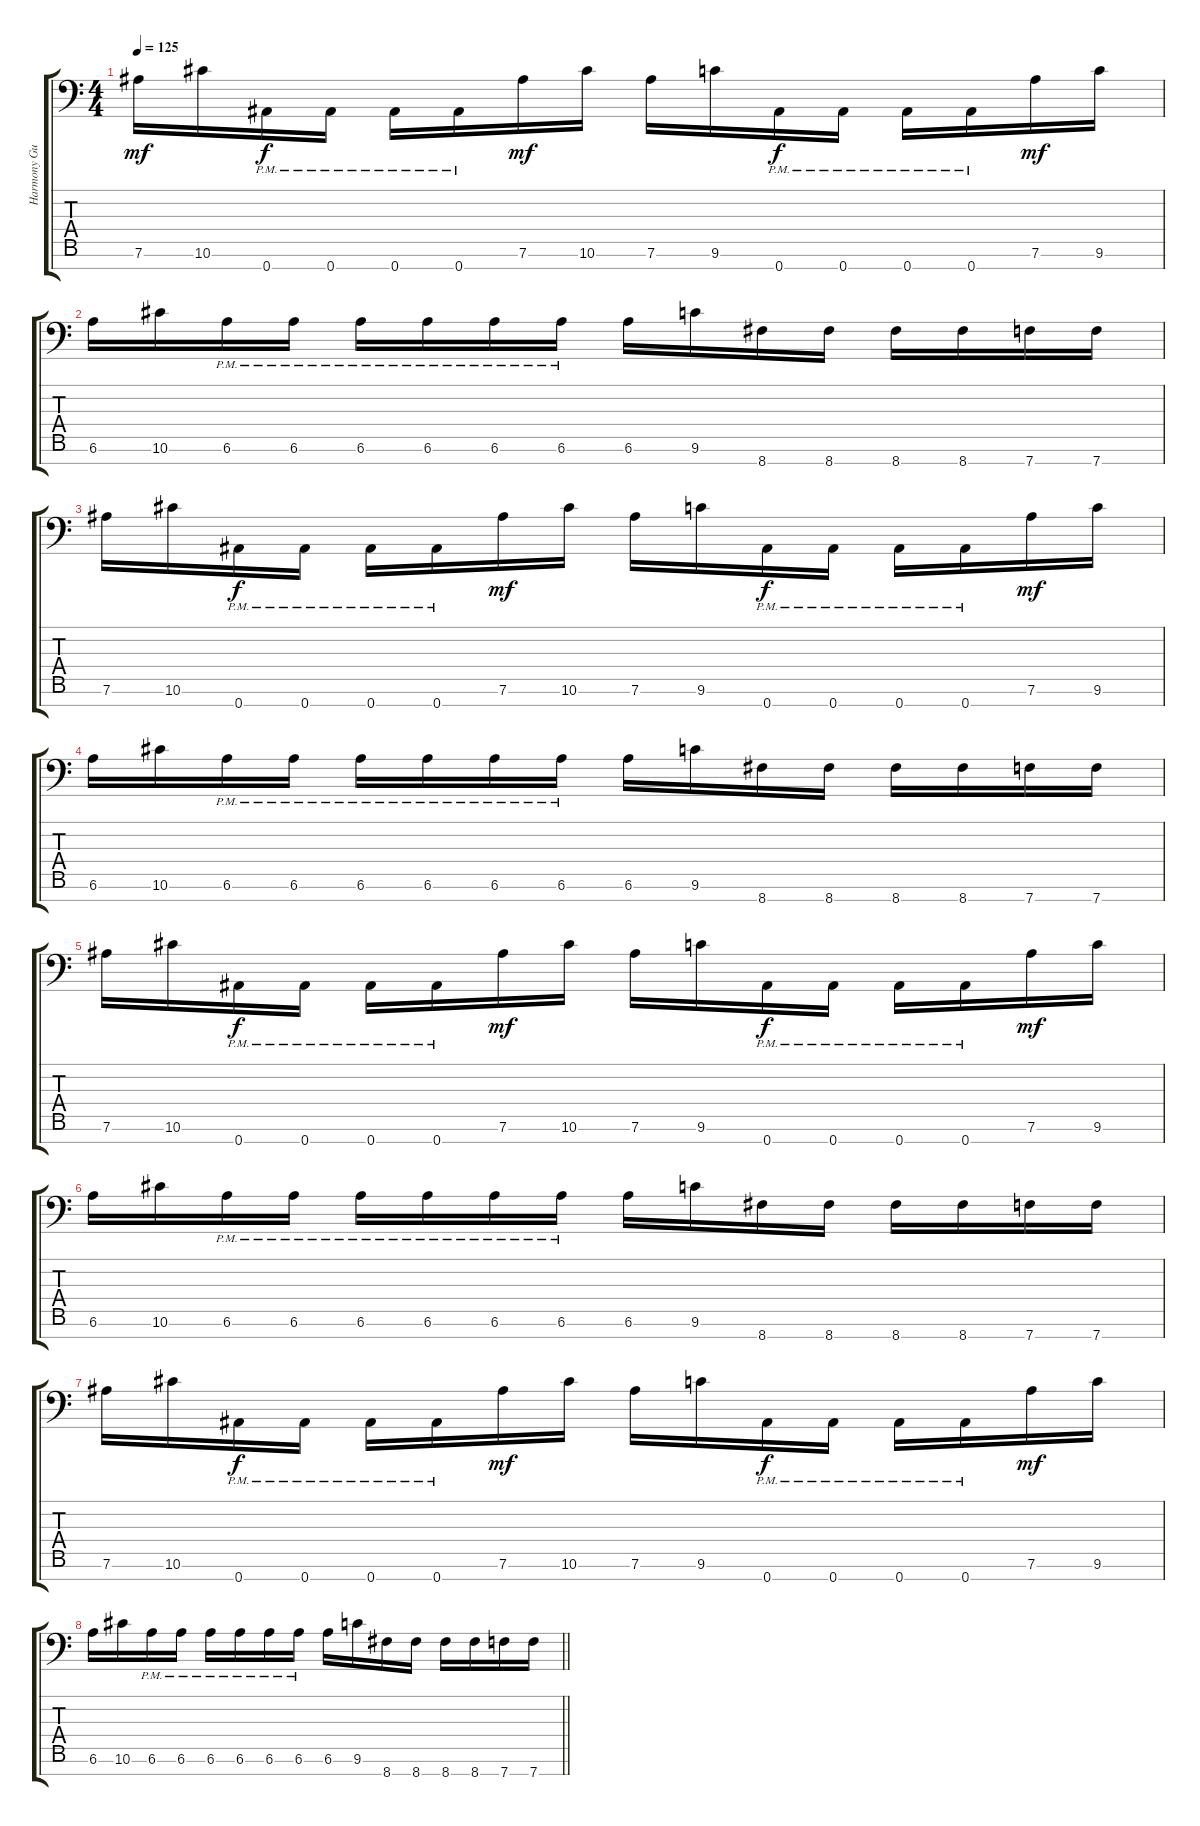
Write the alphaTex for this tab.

\track ("Harmony Guitar" "Harmony Gu") {instrument distortionguitar}
\staff {score tabs}
\tuning (Eb4 Bb3 Gb3 Db3 Ab2 Eb2 Bb1) {hide}
\ts (4 4)
\tempo 125
\clef f4
\ks c
7.6.16{dy mf} 10.6.16 0.7{pm}.16{dy f} 0.7{pm}.16 0.7{pm}.16 0.7{pm}.16 7.6.16{dy mf} 10.6.16 7.6.16 9.6.16 0.7{pm}.16{dy f} 0.7{pm}.16 0.7{pm}.16 0.7{pm}.16 7.6.16{dy mf} 9.6.16 |
6.6.16 10.6.16 6.6{pm}.16 6.6{pm}.16 6.6{pm}.16 6.6{pm}.16 6.6{pm}.16 6.6{pm}.16 6.6.16 9.6.16 8.7.16 8.7.16 8.7.16 8.7.16 7.7.16 7.7.16 |
7.6.16 10.6.16 0.7{pm}.16{dy f} 0.7{pm}.16 0.7{pm}.16 0.7{pm}.16 7.6.16{dy mf} 10.6.16 7.6.16 9.6.16 0.7{pm}.16{dy f} 0.7{pm}.16 0.7{pm}.16 0.7{pm}.16 7.6.16{dy mf} 9.6.16 |
6.6.16 10.6.16 6.6{pm}.16 6.6{pm}.16 6.6{pm}.16 6.6{pm}.16 6.6{pm}.16 6.6{pm}.16 6.6.16 9.6.16 8.7.16 8.7.16 8.7.16 8.7.16 7.7.16 7.7.16 |
7.6.16 10.6.16 0.7{pm}.16{dy f} 0.7{pm}.16 0.7{pm}.16 0.7{pm}.16 7.6.16{dy mf} 10.6.16 7.6.16 9.6.16 0.7{pm}.16{dy f} 0.7{pm}.16 0.7{pm}.16 0.7{pm}.16 7.6.16{dy mf} 9.6.16 |
6.6.16 10.6.16 6.6{pm}.16 6.6{pm}.16 6.6{pm}.16 6.6{pm}.16 6.6{pm}.16 6.6{pm}.16 6.6.16 9.6.16 8.7.16 8.7.16 8.7.16 8.7.16 7.7.16 7.7.16 |
7.6.16 10.6.16 0.7{pm}.16{dy f} 0.7{pm}.16 0.7{pm}.16 0.7{pm}.16 7.6.16{dy mf} 10.6.16 7.6.16 9.6.16 0.7{pm}.16{dy f} 0.7{pm}.16 0.7{pm}.16 0.7{pm}.16 7.6.16{dy mf} 9.6.16 |
\barLineRight lightlight
6.6.16 10.6.16 6.6{pm}.16 6.6{pm}.16 6.6{pm}.16 6.6{pm}.16 6.6{pm}.16 6.6{pm}.16 6.6.16 9.6.16 8.7.16 8.7.16 8.7.16 8.7.16 7.7.16 7.7.16
